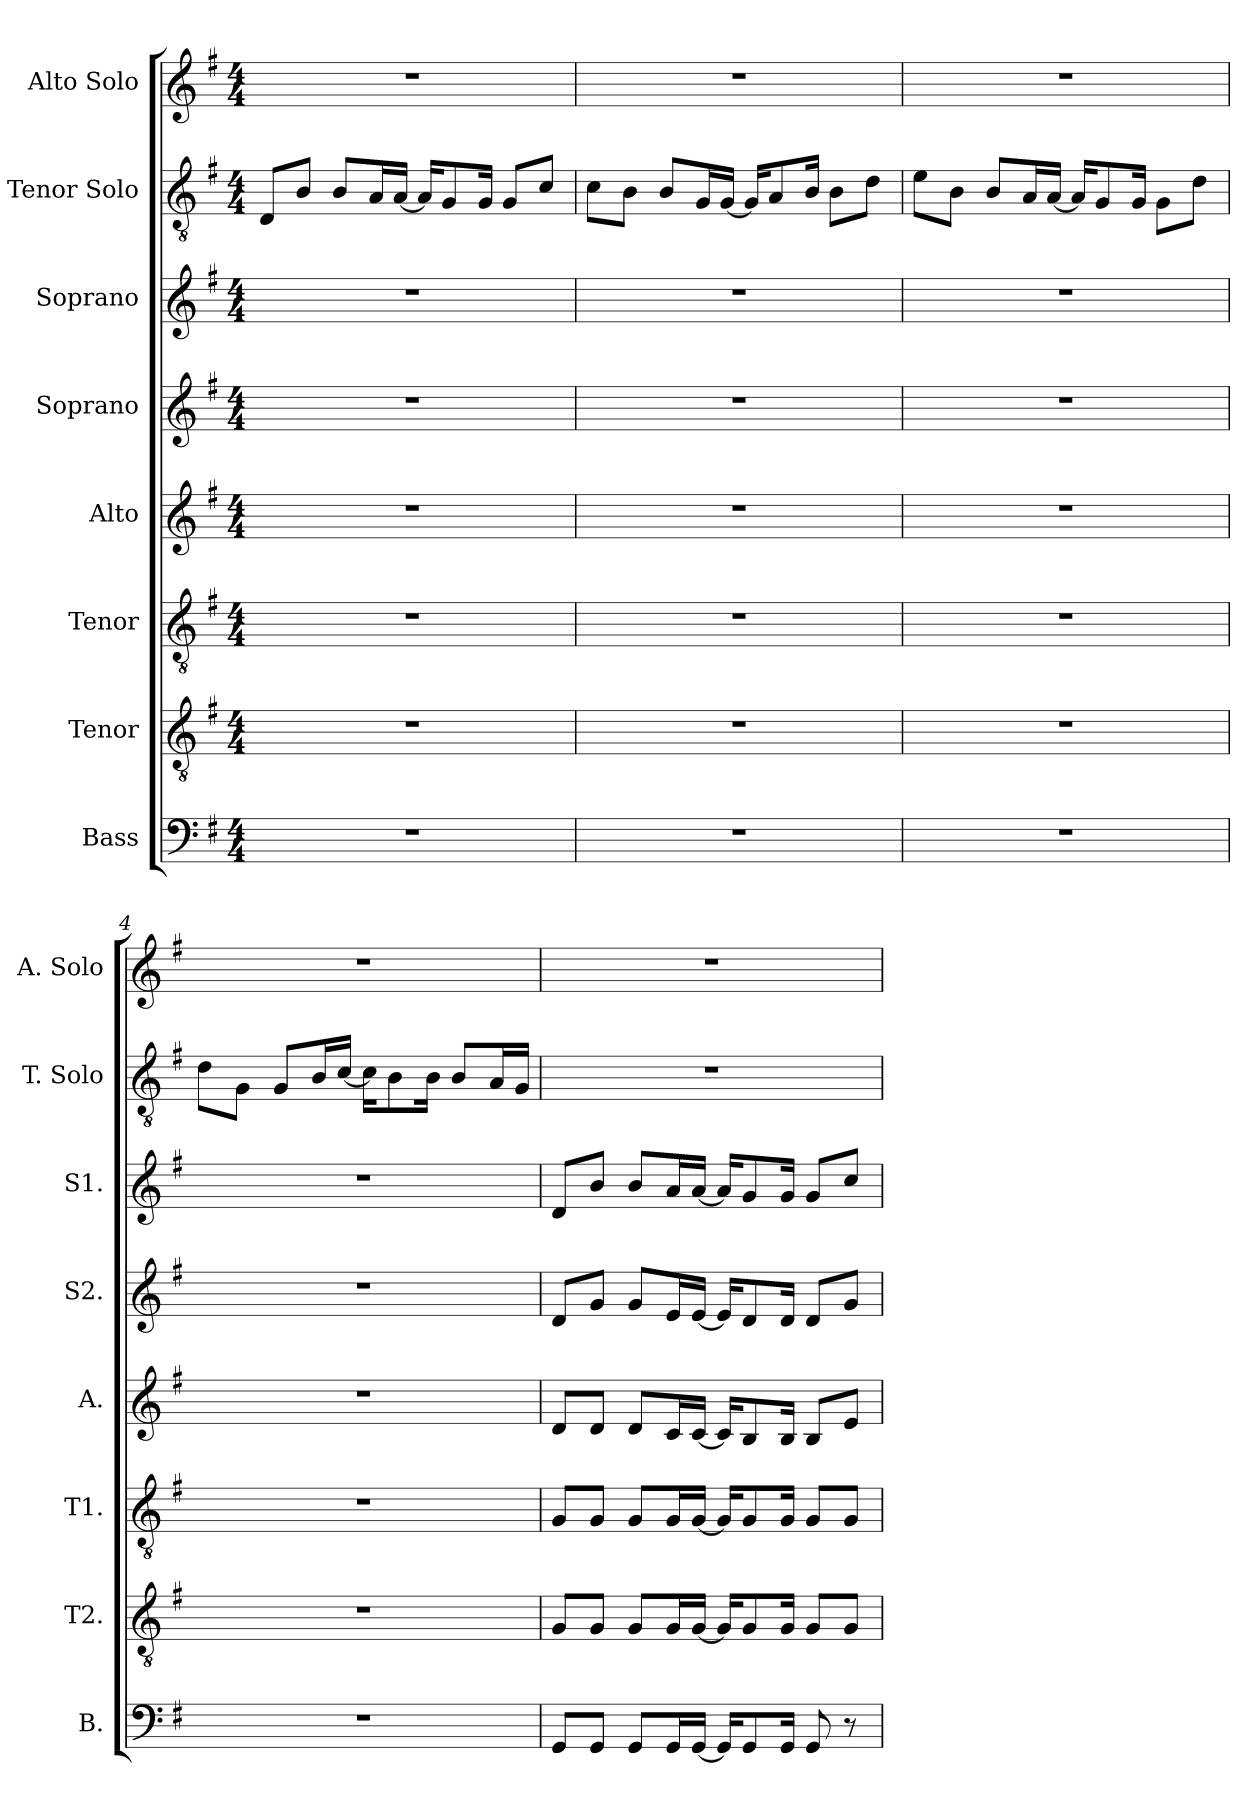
**kern	**kern	**kern	**kern	**kern	**kern	**kern	**kern
*part8	*part7	*part6	*part5	*part4	*part3	*part2	*part1
*staff8	*staff7	*staff6	*staff5	*staff4	*staff3	*staff2	*staff1
*I"Bass	*I"Tenor	*I"Tenor	*I"Alto	*I"Soprano	*I"Soprano	*I"Tenor Solo	*I"Alto Solo
*I'B.	*I'T2.	*I'T1.	*I'A.	*I'S2.	*I'S1.	*I'T. Solo	*I'A. Solo
*clefF4	*clefGv2	*clefGv2	*clefG2	*clefG2	*clefG2	*clefGv2	*clefG2
*k[f#]	*k[f#]	*k[f#]	*k[f#]	*k[f#]	*k[f#]	*k[f#]	*k[f#]
*G:	*G:	*G:	*G:	*G:	*G:	*G:	*G:
*M4/4	*M4/4	*M4/4	*M4/4	*M4/4	*M4/4	*M4/4	*M4/4
*MM92	*MM92	*MM92	*MM92	*MM92	*MM92	*MM92	*MM92
=1	=1	=1	=1	=1	=1	=1	=1
1r	1r	1r	1r	1r	1r	8D/L	1r
.	.	.	.	.	.	8B/J	.
.	.	.	.	.	.	8B/L	.
.	.	.	.	.	.	16A/L	.
.	.	.	.	.	.	[16A/JJ	.
.	.	.	.	.	.	16A/KL]	.
.	.	.	.	.	.	8G/	.
.	.	.	.	.	.	16G/Jk	.
.	.	.	.	.	.	8G/L	.
.	.	.	.	.	.	8c/J	.
=2	=2	=2	=2	=2	=2	=2	=2
1r	1r	1r	1r	1r	1r	8c\L	1r
.	.	.	.	.	.	8B\J	.
.	.	.	.	.	.	8B/L	.
.	.	.	.	.	.	16G/L	.
.	.	.	.	.	.	[16G/JJ	.
.	.	.	.	.	.	16G/KL]	.
.	.	.	.	.	.	8A/	.
.	.	.	.	.	.	16B/Jk	.
.	.	.	.	.	.	8B\L	.
.	.	.	.	.	.	8d\J	.
!!LO:PB:g=z
=3	=3	=3	=3	=3	=3	=3	=3
1r	1r	1r	1r	1r	1r	8e\L	1r
.	.	.	.	.	.	8B\J	.
.	.	.	.	.	.	8B/L	.
.	.	.	.	.	.	16A/L	.
.	.	.	.	.	.	[16A/JJ	.
.	.	.	.	.	.	16A/KL]	.
.	.	.	.	.	.	8G/	.
.	.	.	.	.	.	16G/Jk	.
.	.	.	.	.	.	8G\L	.
.	.	.	.	.	.	8d\J	.
=4	=4	=4	=4	=4	=4	=4	=4
1r	1r	1r	1r	1r	1r	8d\L	1r
.	.	.	.	.	.	8G\J	.
.	.	.	.	.	.	8G/L	.
.	.	.	.	.	.	16B/L	.
.	.	.	.	.	.	[16c/JJ	.
.	.	.	.	.	.	16c\KL]	.
.	.	.	.	.	.	8B\	.
.	.	.	.	.	.	16B\Jk	.
.	.	.	.	.	.	8B/L	.
.	.	.	.	.	.	16A/L	.
.	.	.	.	.	.	16G/JJ	.
!!LO:PB:g=z
=5	=5	=5	=5	=5	=5	=5	=5
8GG/L	8G/L	8G/L	8d/L	8d/L	8d/L	1r	1r
8GG/J	8G/J	8G/J	8d/J	8g/J	8b/J	.	.
8GG/L	8G/L	8G/L	8d/L	8g/L	8b/L	.	.
16GG/L	16G/L	16G/L	16c/L	16e/L	16a/L	.	.
[16GG/JJ	[16G/JJ	[16G/JJ	[16c/JJ	[16e/JJ	[16a/JJ	.	.
16GG/KL]	16G/KL]	16G/KL]	16c/KL]	16e/KL]	16a/KL]	.	.
8GG/	8G/	8G/	8B/	8d/	8g/	.	.
16GG/Jk	16G/Jk	16G/Jk	16B/Jk	16d/Jk	16g/Jk	.	.
8GG/	8G/L	8G/L	8B/L	8d/L	8g/L	.	.
8r	8G/J	8G/J	8e/J	8g/J	8cc/J	.	.
=	=	=	=	=	=	=	=
*-	*-	*-	*-	*-	*-	*-	*-
